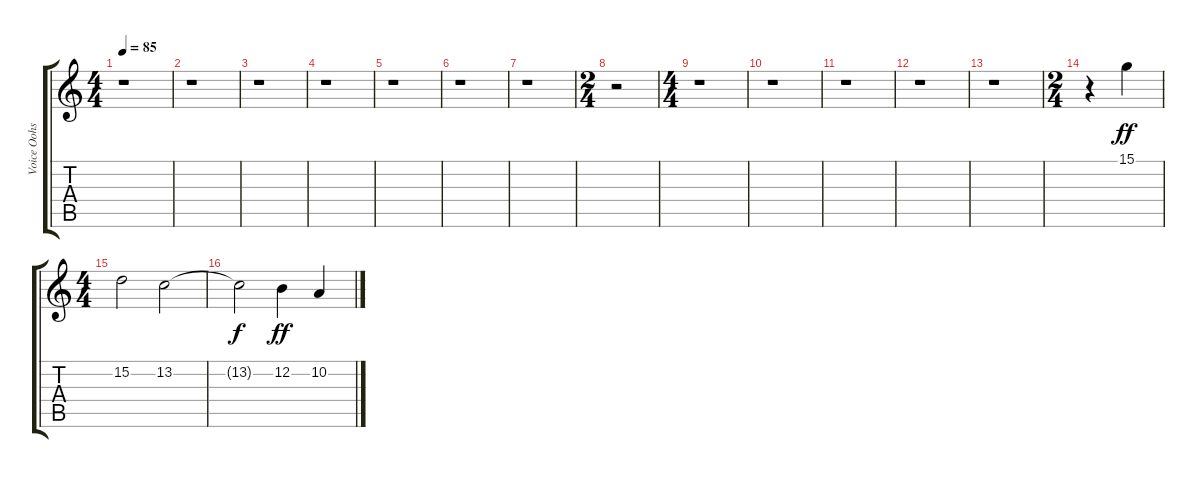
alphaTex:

\track ("Voice Oohs" "Voice Oohs") {instrument voiceoohs}
\staff {score tabs}
\tuning (E4 B3 G3 D3 A2 E2) {hide}
\ts (4 4)
\tempo 85
\clef g2
\ks c
r.1{dy ff} |
r.1 |
r.1 |
r.1 |
r.1 |
r.1 |
r.1 |
\ts (2 4)
r.2 |
\ts (4 4)
r.1 |
r.1 |
r.1 |
r.1 |
r.1 |
\ts (2 4)
r.4 15.1.4 |
\ts (4 4)
15.2.2 13.2.2 |
13.2{t}.2{dy f} 12.2.4{dy ff} 10.2.4
